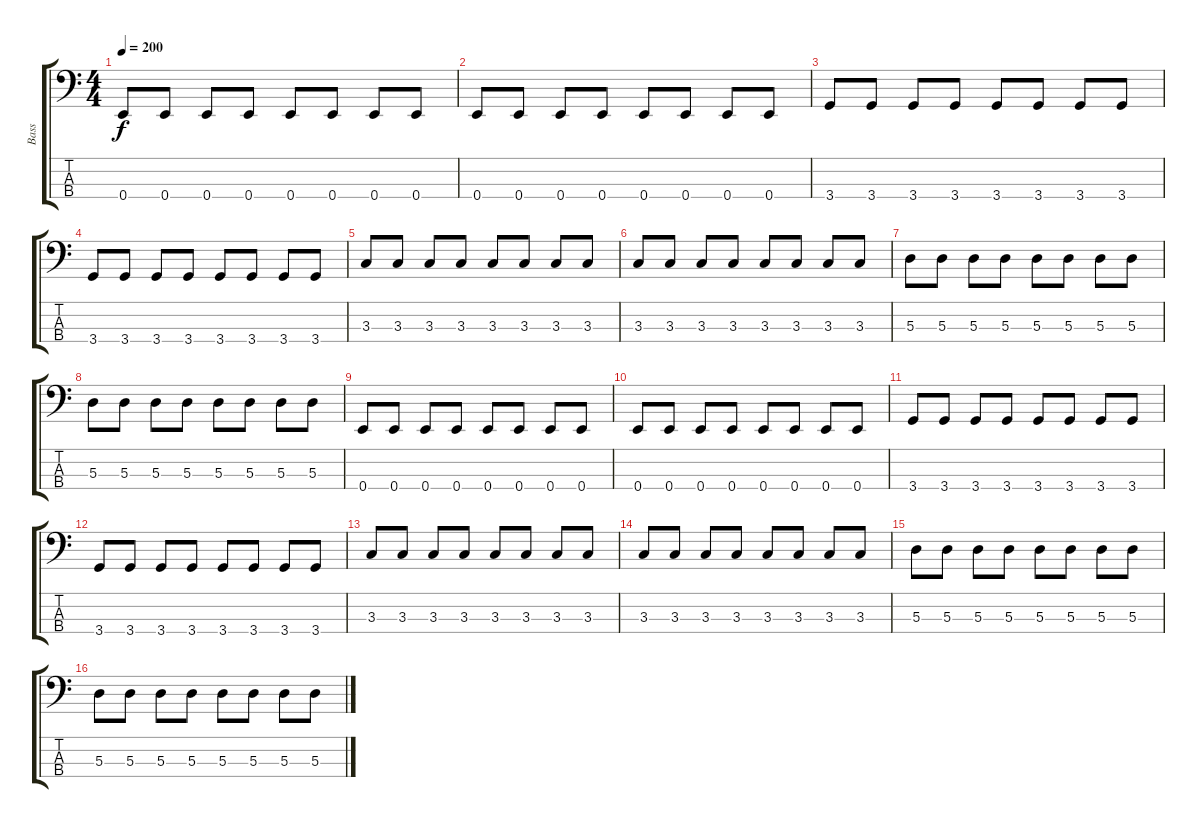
\track ("Bass" "Bass") {instrument electricbasspick}
\staff {score tabs}
\tuning (G2 D2 A1 E1) {hide}
\ts (4 4)
\tempo 200
\clef f4
\ks c
0.4.8{dy f} 0.4.8 0.4.8 0.4.8 0.4.8 0.4.8 0.4.8 0.4.8 |
0.4.8 0.4.8 0.4.8 0.4.8 0.4.8 0.4.8 0.4.8 0.4.8 |
3.4.8 3.4.8 3.4.8 3.4.8 3.4.8 3.4.8 3.4.8 3.4.8 |
3.4.8 3.4.8 3.4.8 3.4.8 3.4.8 3.4.8 3.4.8 3.4.8 |
3.3.8 3.3.8 3.3.8 3.3.8 3.3.8 3.3.8 3.3.8 3.3.8 |
3.3.8 3.3.8 3.3.8 3.3.8 3.3.8 3.3.8 3.3.8 3.3.8 |
5.3.8 5.3.8 5.3.8 5.3.8 5.3.8 5.3.8 5.3.8 5.3.8 |
5.3.8 5.3.8 5.3.8 5.3.8 5.3.8 5.3.8 5.3.8 5.3.8 |
0.4.8 0.4.8 0.4.8 0.4.8 0.4.8 0.4.8 0.4.8 0.4.8 |
0.4.8 0.4.8 0.4.8 0.4.8 0.4.8 0.4.8 0.4.8 0.4.8 |
3.4.8 3.4.8 3.4.8 3.4.8 3.4.8 3.4.8 3.4.8 3.4.8 |
3.4.8 3.4.8 3.4.8 3.4.8 3.4.8 3.4.8 3.4.8 3.4.8 |
3.3.8 3.3.8 3.3.8 3.3.8 3.3.8 3.3.8 3.3.8 3.3.8 |
3.3.8 3.3.8 3.3.8 3.3.8 3.3.8 3.3.8 3.3.8 3.3.8 |
5.3.8 5.3.8 5.3.8 5.3.8 5.3.8 5.3.8 5.3.8 5.3.8 |
5.3.8 5.3.8 5.3.8 5.3.8 5.3.8 5.3.8 5.3.8 5.3.8
